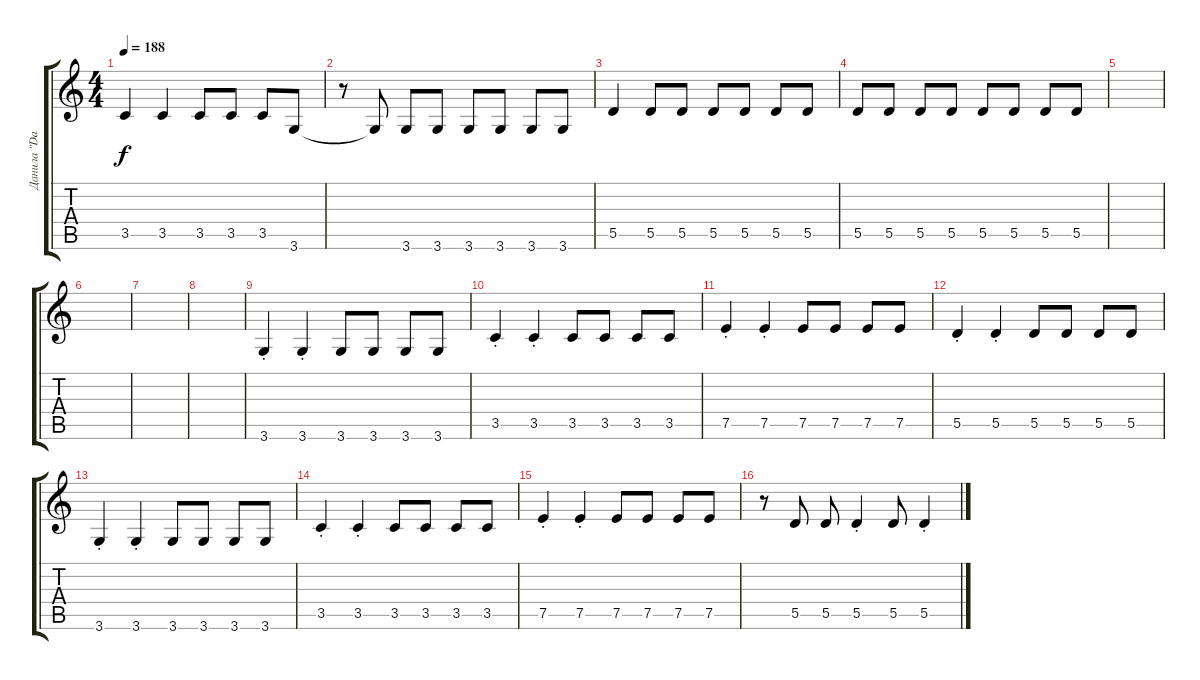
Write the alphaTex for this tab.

\track ("Данила \"Daн\" Косыгин" "Данила \"Da") {instrument electricbasspick}
\staff {score tabs}
\tuning (E4 B3 G3 D3 A2 E2) {hide}
\ts (4 4)
\tempo 188
\clef g2
\ks c
3.5.4{dy f} 3.5.4 3.5.8 3.5.8 3.5.8 3.6.8 |
r.8 3.6{t}.8 3.6.8 3.6.8 3.6.8 3.6.8 3.6.8 3.6.8 |
5.5.4 5.5.8 5.5.8 5.5.8 5.5.8 5.5.8 5.5.8 |
5.5.8 5.5.8 5.5.8 5.5.8 5.5.8 5.5.8 5.5.8 5.5.8 |
|
|
|
|
3.6{st}.4 3.6{st}.4 3.6.8 3.6.8 3.6.8 3.6.8 |
3.5{st}.4 3.5{st}.4 3.5.8 3.5.8 3.5.8 3.5.8 |
7.5{st}.4 7.5{st}.4 7.5.8 7.5.8 7.5.8 7.5.8 |
5.5{st}.4 5.5{st}.4 5.5.8 5.5.8 5.5.8 5.5.8 |
3.6{st}.4 3.6{st}.4 3.6.8 3.6.8 3.6.8 3.6.8 |
3.5{st}.4 3.5{st}.4 3.5.8 3.5.8 3.5.8 3.5.8 |
7.5{st}.4 7.5{st}.4 7.5.8 7.5.8 7.5.8 7.5.8 |
r.8 5.5.8 5.5.8 5.5{st}.4 5.5.8 5.5{st}.4
